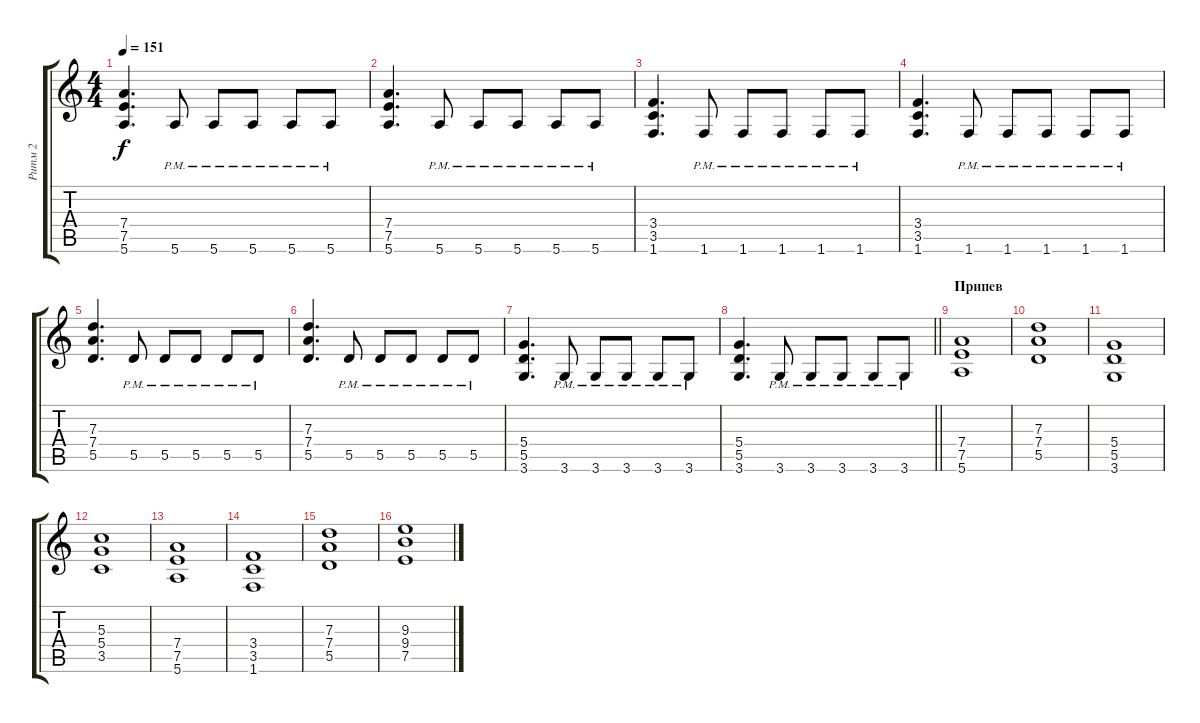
\track ("Ритм 2" "Ритм 2") {instrument distortionguitar}
\staff {score tabs}
\tuning (E4 B3 G3 D3 A2 E2) {hide}
\ts (4 4)
\tempo 151
\clef g2
\ks c
(7.4 7.5 5.6).4{d dy f} 5.6{pm}.8 5.6{pm}.8 5.6{pm}.8 5.6{pm}.8 5.6{pm}.8 |
(7.4 7.5 5.6).4{d} 5.6{pm}.8 5.6{pm}.8 5.6{pm}.8 5.6{pm}.8 5.6{pm}.8 |
(3.4 3.5 1.6).4{d} 1.6{pm}.8 1.6{pm}.8 1.6{pm}.8 1.6{pm}.8 1.6{pm}.8 |
(3.4 3.5 1.6).4{d} 1.6{pm}.8 1.6{pm}.8 1.6{pm}.8 1.6{pm}.8 1.6{pm}.8 |
(7.3 7.4 5.5).4{d} 5.5{pm}.8 5.5{pm}.8 5.5{pm}.8 5.5{pm}.8 5.5{pm}.8 |
(7.3 7.4 5.5).4{d} 5.5{pm}.8 5.5{pm}.8 5.5{pm}.8 5.5{pm}.8 5.5{pm}.8 |
(5.4 5.5 3.6).4{d} 3.6{pm}.8 3.6{pm}.8 3.6{pm}.8 3.6{pm}.8 3.6{pm}.8 |
\barLineRight lightlight
(5.4 5.5 3.6).4{d} 3.6{pm}.8 3.6{pm}.8 3.6{pm}.8 3.6{pm}.8 3.6{pm}.8 |
\section ("" "Припев")
(7.4 7.5 5.6).1 |
(7.3 7.4 5.5).1 |
(5.4 5.5 3.6).1 |
(5.3 5.4 3.5).1 |
(7.4 7.5 5.6).1 |
(3.4 3.5 1.6).1 |
(7.3 7.4 5.5).1 |
(9.3 9.4 7.5).1
